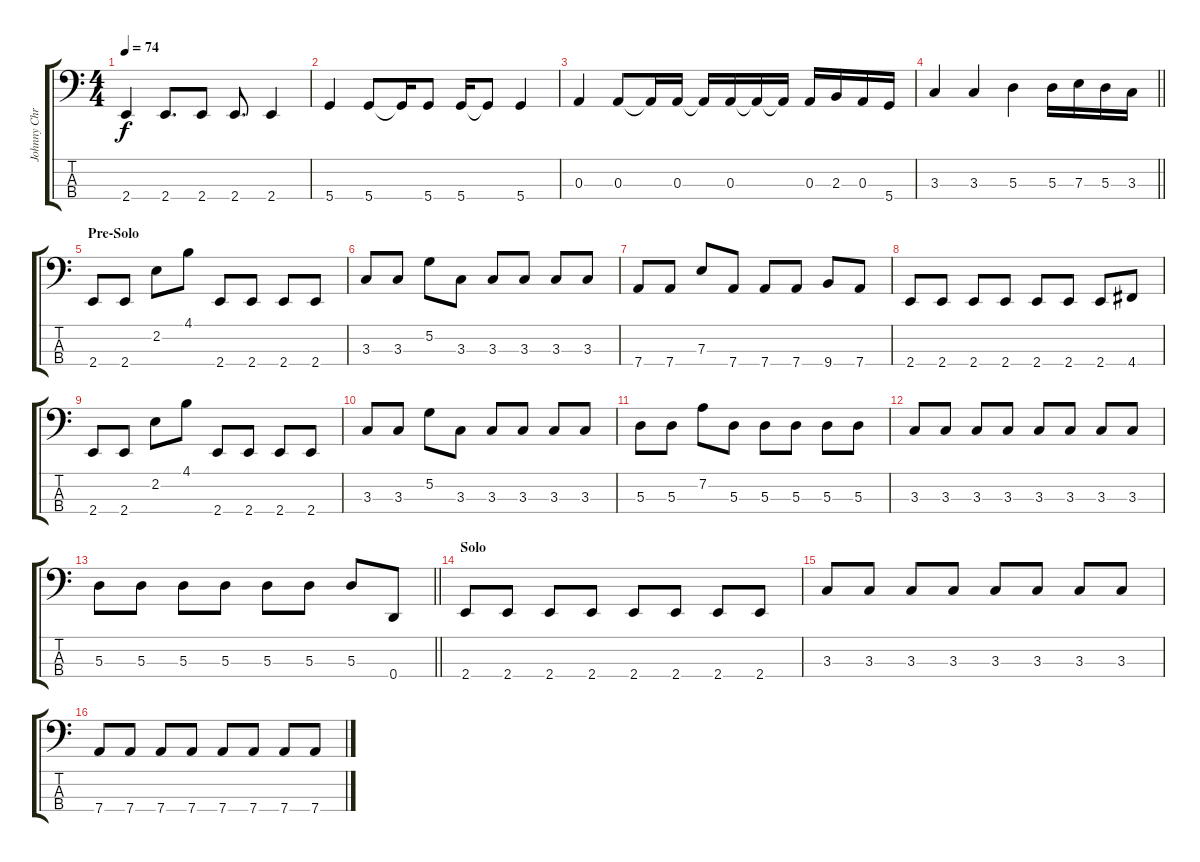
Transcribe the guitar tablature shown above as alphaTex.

\track ("Johnny Christ" "Johnny Chr") {instrument electricbasspick}
\staff {score tabs}
\tuning (G2 D2 A1 D1) {hide}
\ts (4 4)
\tempo 74
\clef f4
\ks c
2.4.4{dy f} 2.4.8{d} 2.4.8 2.4.8{d} 2.4.4 |
5.4.4 5.4.8 5.4{t}.16 5.4.8 5.4.16 5.4{t}.8 5.4.4 |
0.3.4 0.3.8 0.3{t}.16 0.3.16 0.3{t}.16 0.3.16 0.3{t}.16 0.3{t}.16 0.3.16 2.3.16 0.3.16 5.4.16 |
\barLineRight lightlight
3.3.4 3.3.4 5.3.4 5.3.16 7.3.16 5.3.16 3.3.16 |
\section ("" "Pre-Solo")
2.4.8 2.4.8 2.2.8 4.1.8 2.4.8 2.4.8 2.4.8 2.4.8 |
3.3.8 3.3.8 5.2.8 3.3.8 3.3.8 3.3.8 3.3.8 3.3.8 |
7.4.8 7.4.8 7.3.8 7.4.8 7.4.8 7.4.8 9.4.8 7.4.8 |
2.4.8 2.4.8 2.4.8 2.4.8 2.4.8 2.4.8 2.4.8 4.4.8 |
2.4.8 2.4.8 2.2.8 4.1.8 2.4.8 2.4.8 2.4.8 2.4.8 |
3.3.8 3.3.8 5.2.8 3.3.8 3.3.8 3.3.8 3.3.8 3.3.8 |
5.3.8 5.3.8 7.2.8 5.3.8 5.3.8 5.3.8 5.3.8 5.3.8 |
3.3.8 3.3.8 3.3.8 3.3.8 3.3.8 3.3.8 3.3.8 3.3.8 |
\barLineRight lightlight
5.3.8 5.3.8 5.3.8 5.3.8 5.3.8 5.3.8 5.3.8 0.4.8 |
\section ("" "Solo")
2.4.8 2.4.8 2.4.8 2.4.8 2.4.8 2.4.8 2.4.8 2.4.8 |
3.3.8 3.3.8 3.3.8 3.3.8 3.3.8 3.3.8 3.3.8 3.3.8 |
7.4.8 7.4.8 7.4.8 7.4.8 7.4.8 7.4.8 7.4.8 7.4.8
